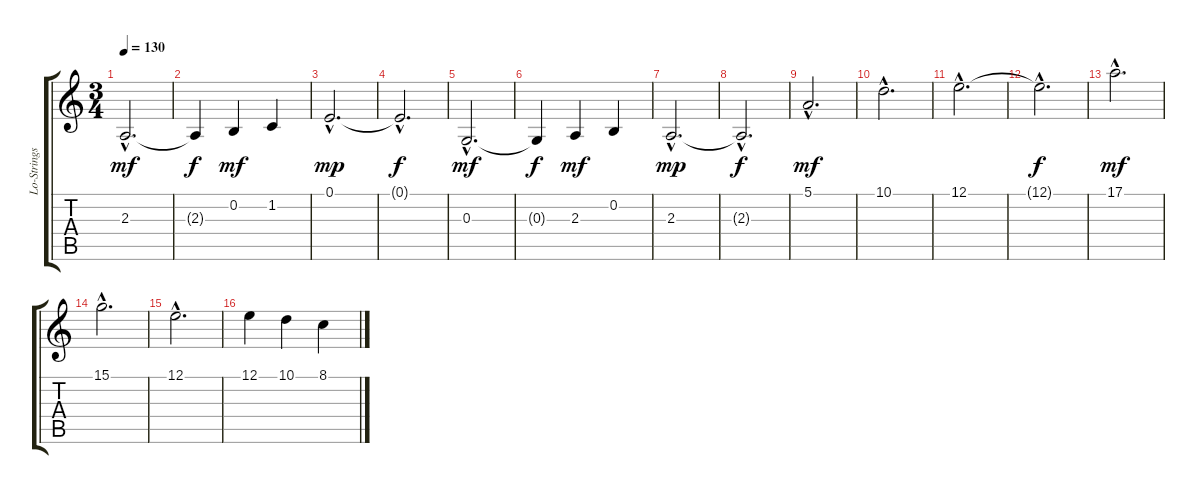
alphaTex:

\track ("Lo-Strings" "Lo-Strings") {instrument stringensemble1}
\staff {score tabs}
\tuning (E4 B3 G3 D3 A2 E2) {hide}
\ts (3 4)
\tempo 130
\clef g2
\ks c
2.3{hac}.2{d dy mf} |
2.3{t}.4{dy f} 0.2.4{dy mf} 1.2.4 |
0.1{hac}.2{d dy mp} |
0.1{hac t}.2{d dy f} |
0.3{hac}.2{d dy mf} |
0.3{t}.4{dy f} 2.3.4{dy mf} 0.2.4 |
2.3{hac}.2{d dy mp} |
2.3{hac t}.2{d dy f} |
5.1{hac}.2{d dy mf} |
10.1{hac}.2{d} |
12.1{hac}.2{d} |
12.1{hac t}.2{d dy f} |
17.1{hac}.2{d dy mf} |
15.1{hac}.2{d} |
12.1{hac}.2{d} |
12.1.4 10.1.4 8.1.4
